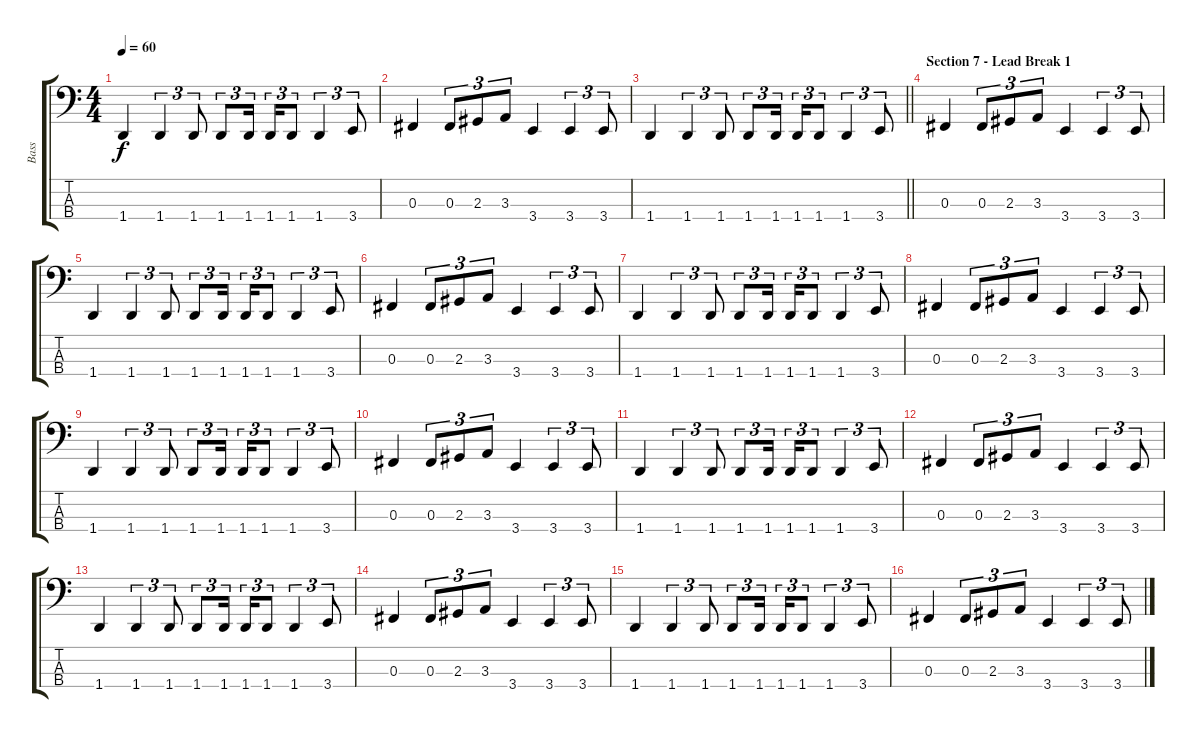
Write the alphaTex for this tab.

\track ("Bass" "Bass") {instrument electricbasspick}
\staff {score tabs}
\tuning (E2 B1 Gb1 Db1) {hide}
\ts (4 4)
\tempo 60
\clef f4
\ks c
1.4.4{dy f} 1.4.4{tu (3 2)} 1.4.8{tu (3 2)} 1.4.8{tu (3 2)} 1.4.16{tu (3 2) beam splitsecondary} 1.4.16{tu (3 2)} 1.4.8{tu (3 2)} 1.4.4{tu (3 2)} 3.4.8{tu (3 2)} |
0.3.4 0.3.8{tu (3 2)} 2.3.8{tu (3 2)} 3.3.8{tu (3 2)} 3.4.4 3.4.4{tu (3 2)} 3.4.8{tu (3 2)} |
\barLineRight lightlight
1.4.4 1.4.4{tu (3 2)} 1.4.8{tu (3 2)} 1.4.8{tu (3 2)} 1.4.16{tu (3 2) beam splitsecondary} 1.4.16{tu (3 2)} 1.4.8{tu (3 2)} 1.4.4{tu (3 2)} 3.4.8{tu (3 2)} |
\section ("" "Section 7 - Lead Break 1")
0.3.4 0.3.8{tu (3 2)} 2.3.8{tu (3 2)} 3.3.8{tu (3 2)} 3.4.4 3.4.4{tu (3 2)} 3.4.8{tu (3 2)} |
1.4.4 1.4.4{tu (3 2)} 1.4.8{tu (3 2)} 1.4.8{tu (3 2)} 1.4.16{tu (3 2) beam splitsecondary} 1.4.16{tu (3 2)} 1.4.8{tu (3 2)} 1.4.4{tu (3 2)} 3.4.8{tu (3 2)} |
0.3.4 0.3.8{tu (3 2)} 2.3.8{tu (3 2)} 3.3.8{tu (3 2)} 3.4.4 3.4.4{tu (3 2)} 3.4.8{tu (3 2)} |
1.4.4 1.4.4{tu (3 2)} 1.4.8{tu (3 2)} 1.4.8{tu (3 2)} 1.4.16{tu (3 2) beam splitsecondary} 1.4.16{tu (3 2)} 1.4.8{tu (3 2)} 1.4.4{tu (3 2)} 3.4.8{tu (3 2)} |
0.3.4 0.3.8{tu (3 2)} 2.3.8{tu (3 2)} 3.3.8{tu (3 2)} 3.4.4 3.4.4{tu (3 2)} 3.4.8{tu (3 2)} |
1.4.4 1.4.4{tu (3 2)} 1.4.8{tu (3 2)} 1.4.8{tu (3 2)} 1.4.16{tu (3 2) beam splitsecondary} 1.4.16{tu (3 2)} 1.4.8{tu (3 2)} 1.4.4{tu (3 2)} 3.4.8{tu (3 2)} |
0.3.4 0.3.8{tu (3 2)} 2.3.8{tu (3 2)} 3.3.8{tu (3 2)} 3.4.4 3.4.4{tu (3 2)} 3.4.8{tu (3 2)} |
1.4.4 1.4.4{tu (3 2)} 1.4.8{tu (3 2)} 1.4.8{tu (3 2)} 1.4.16{tu (3 2) beam splitsecondary} 1.4.16{tu (3 2)} 1.4.8{tu (3 2)} 1.4.4{tu (3 2)} 3.4.8{tu (3 2)} |
0.3.4 0.3.8{tu (3 2)} 2.3.8{tu (3 2)} 3.3.8{tu (3 2)} 3.4.4 3.4.4{tu (3 2)} 3.4.8{tu (3 2)} |
1.4.4 1.4.4{tu (3 2)} 1.4.8{tu (3 2)} 1.4.8{tu (3 2)} 1.4.16{tu (3 2) beam splitsecondary} 1.4.16{tu (3 2)} 1.4.8{tu (3 2)} 1.4.4{tu (3 2)} 3.4.8{tu (3 2)} |
0.3.4 0.3.8{tu (3 2)} 2.3.8{tu (3 2)} 3.3.8{tu (3 2)} 3.4.4 3.4.4{tu (3 2)} 3.4.8{tu (3 2)} |
1.4.4 1.4.4{tu (3 2)} 1.4.8{tu (3 2)} 1.4.8{tu (3 2)} 1.4.16{tu (3 2) beam splitsecondary} 1.4.16{tu (3 2)} 1.4.8{tu (3 2)} 1.4.4{tu (3 2)} 3.4.8{tu (3 2)} |
0.3.4 0.3.8{tu (3 2)} 2.3.8{tu (3 2)} 3.3.8{tu (3 2)} 3.4.4 3.4.4{tu (3 2)} 3.4.8{tu (3 2)}
